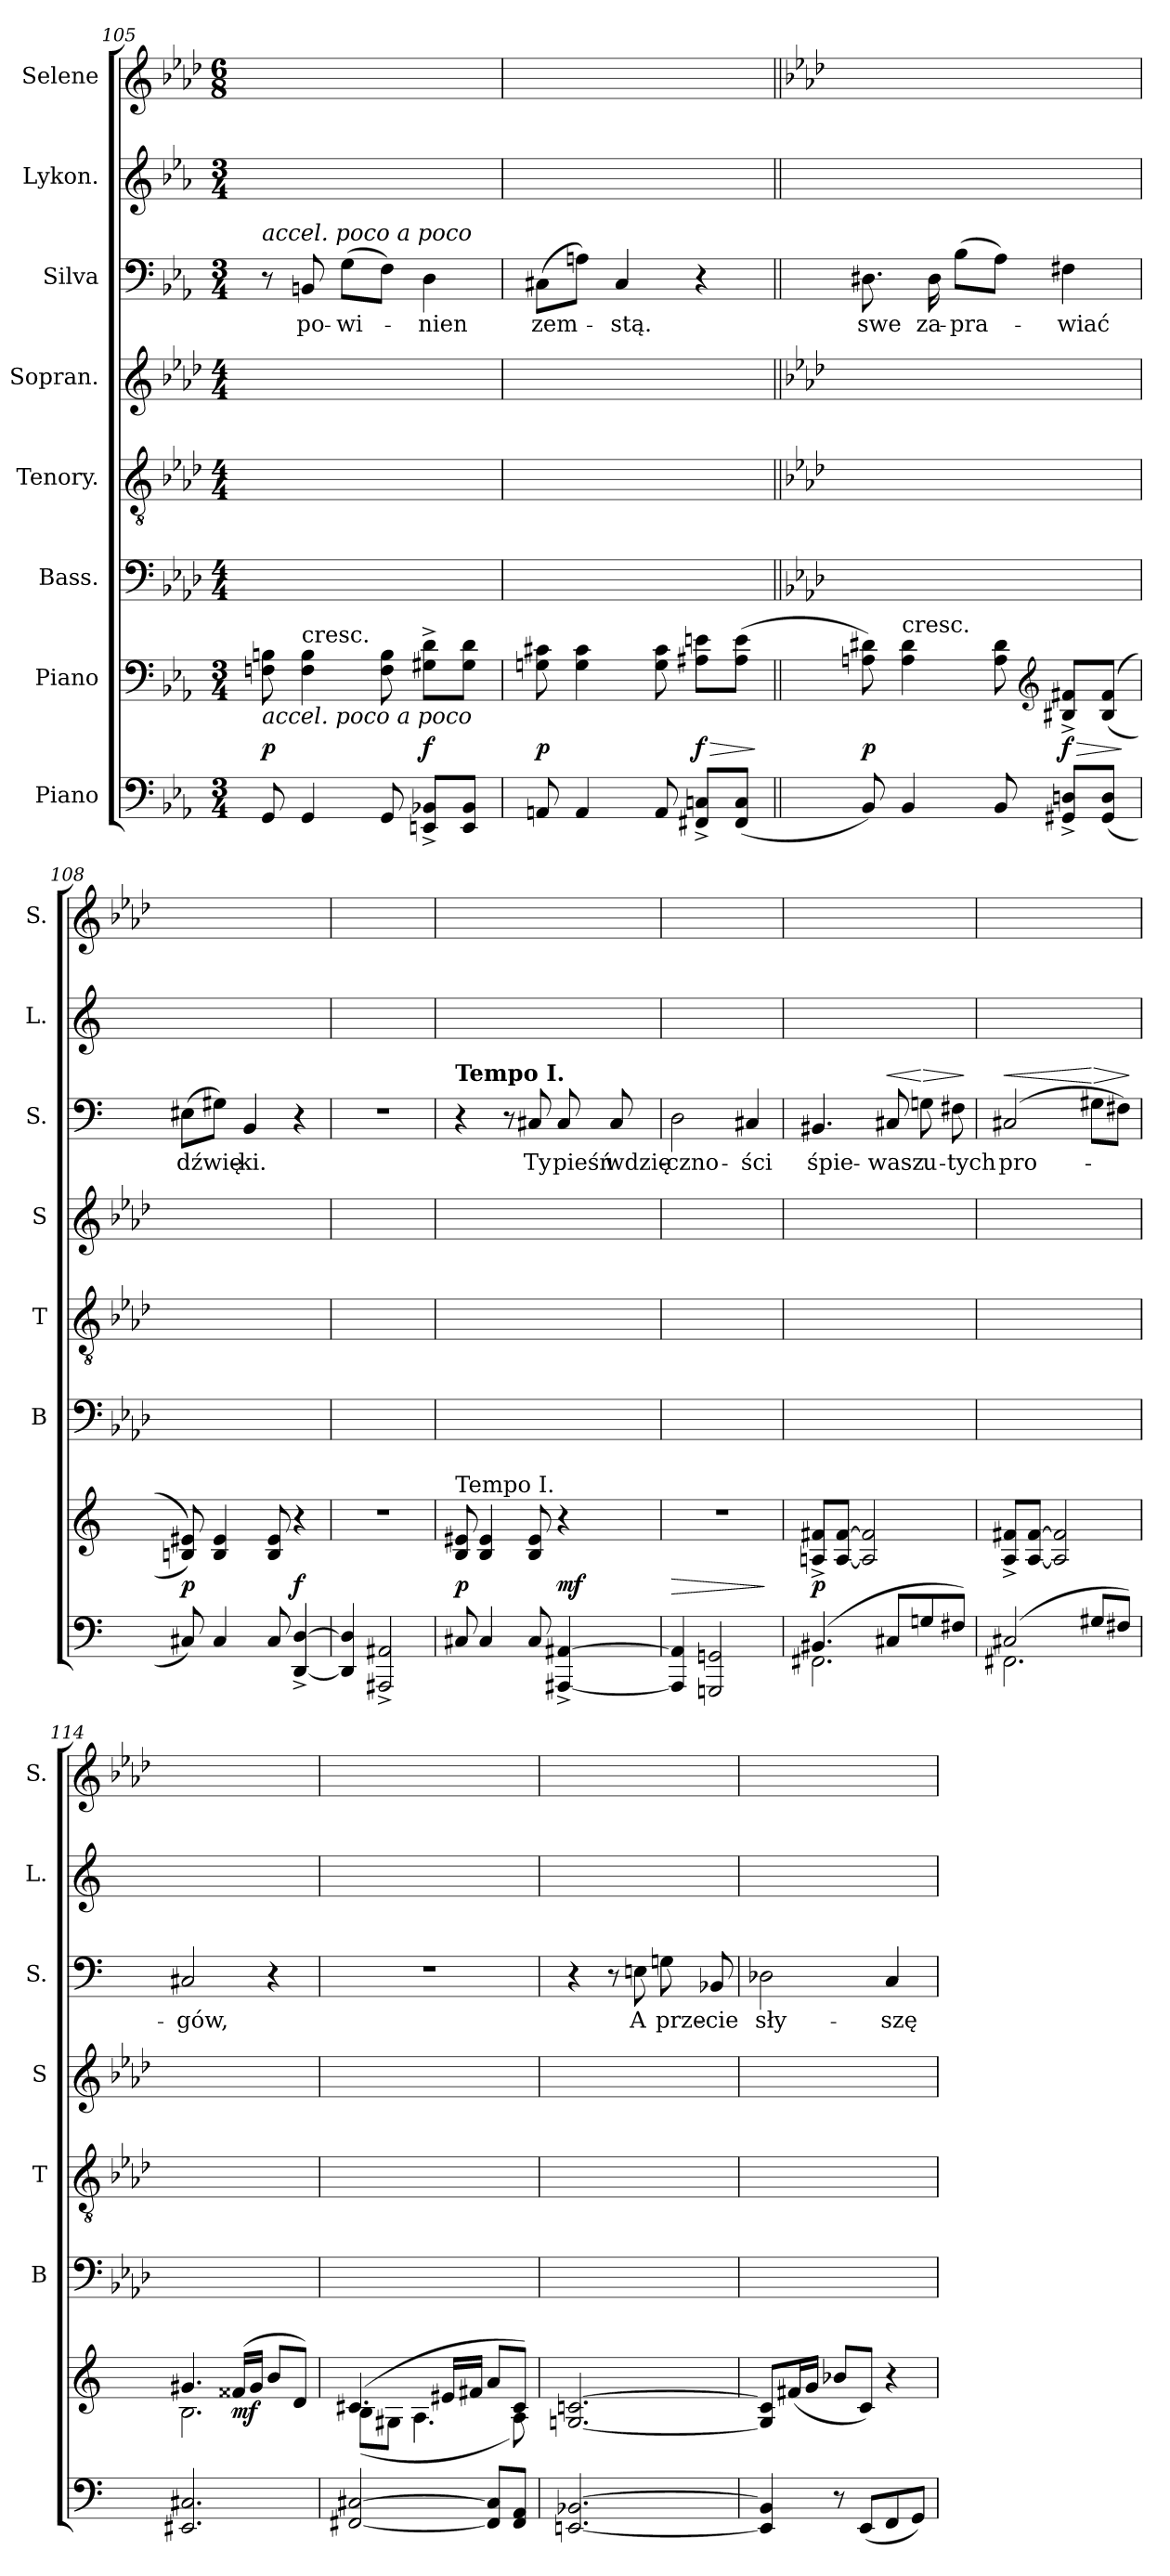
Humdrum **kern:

**kern	**kern	**dynam	**kern	**kern	**kern	**kern	**text	**dynam	**kern	**kern
*part8	*part7	*part7	*part6	*part5	*part4	*part3	*part3	*part3	*part2	*part1
*staff8	*staff7	*staff7	*staff6	*staff5	*staff4	*staff3	*staff3	*staff3	*staff2	*staff1
*I"Piano	*I"Piano	*	*I"Bass.	*I"Tenory.	*I"Sopran.	*I"Silva	*	*	*I"Lykon.	*I"Selene
*	*	*	*I'B	*I'T	*I'S	*I'S.	*	*	*I'L.	*I'S.
*clefF4	*clefF4	*	*clefF4	*clefGv2	*clefG2	*clefF4	*	*	*clefG2	*clefG2
*k[b-e-a-]	*k[b-e-a-]	*	*k[b-e-a-d-]	*k[b-e-a-d-]	*k[b-e-a-d-]	*k[b-e-a-]	*	*	*k[b-e-a-]	*k[b-e-a-d-]
*	*	*	*A-:	*A-:	*A-:	*	*	*	*	*A-:
*M3/4	*M3/4	*	*M4/4	*M4/4	*M4/4	*M3/4	*	*	*M3/4	*M6/8
=105	=105	=105	=105	=105	=105	=105	=105	=105	=105	=105
!	!	!	!	!	!	!LO:TX:a:i:t=accel. poco a poco	!	!	!	!
!	!LO:TX:b:i:t=accel. poco a poco	!	!	!	!	!	!	!	!	!
8GG/	8Fn\ 8Bn\	p	2.ryy	2.ryy	2.ryy	8r	.	.	2.ryy	2.ryy
!	!LO:TX:t=cresc.	!	!	!	!	!	!	!	!	!
4GG/	4F\ 4B\	.	.	.	.	8BBn/	po-	.	.	.
.	.	.	.	.	.	(8G\L	-wi-	.	.	.
8GG/	8F\ 8B\	.	.	.	.	8F\J)	.	.	.	.
8EEn^/ 8BB-X^/L	8G#X^\ 8d^\L	f	.	.	.	4D\	-nien	.	.	.
8EE/ 8BB-/J	8G#\ 8d\J	.	.	.	.	.	.	.	.	.
=106	=106	=106	=106	=106	=106	=106	=106	=106	=106	=106
8AAn/	8Gn\ 8c#X\	p	2.ryy	2.ryy	2.ryy	(8C#X\L	zem-	.	2.ryy	2.ryy
4AA/	4G\ 4c#\	.	.	.	.	8An\J)	.	.	.	.
.	.	.	.	.	.	4C#/	-stą.	.	.	.
8AA/	8G\ 8c#\	.	.	.	.	.	.	.	.	.
!	!	!LO:HP:b	!	!	!	!	!	!	!	!
8FF#X^/ 8Cn^/L	8A#X\ 8en\L	> f	.	.	.	4r	.	.	.	.
(8FF#/ 8C/J	(8A#\ 8e\J	.	.	.	.	.	.	.	.	.
.	.	]	.	.	.	.	.	.	.	.
=107||	=107||	=107||	=107||	=107||	=107||	=107||	=107||	=107||	=107||	=107||
*k[]	*k[]	*	*	*	*	*k[]	*	*	*k[]	*
8BB/)	8An\ 8d#X\)	p	2.ryy	2.ryy	2.ryy	8.D#X\	swe	.	2.ryy	2.ryy
!	!LO:TX:t=cresc.	!	!	!	!	!	!	!	!	!
4BB/	4A\ 4d#\	.	.	.	.	.	.	.	.	.
.	.	.	.	.	.	16D#\	za-	.	.	.
.	.	.	.	.	.	(8B\L	-pra-	.	.	.
8BB/	8A\ 8d#\	.	.	.	.	8A\J)	.	.	.	.
*	*clefG2	*	*	*	*	*	*	*	*	*
!	!	!LO:HP:b	!	!	!	!	!	!	!	!
8GG#X^/ 8Dn^/L	8B#X^/ 8f#X^/L	> f	.	.	.	4F#X\	-wiać	.	.	.
(8GG#/ 8D/J	(<(>8B#/ 8f#/J	.	.	.	.	.	.	.	.	.
.	.	]	.	.	.	.	.	.	.	.
=108	=108	=108	=108	=108	=108	=108	=108	=108	=108	=108
8C#X/)	8Bn/ 8e#X/))	p	2.ryy	2.ryy	2.ryy	(8E#X\L	dźwię-	.	2.ryy	2.ryy
4C#/	4B/ 4e#/	.	.	.	.	8G#X\J)	.	.	.	.
.	.	.	.	.	.	4BB/	-ki.	.	.	.
8C#/	8B/ 8e#/	.	.	.	.	.	.	.	.	.
[4DD^>/ [4D^>/	4r	f	.	.	.	4r	.	.	.	.
=109	=109	=109	=109	=109	=109	=109	=109	=109	=109	=109
4DD]/ 4D]/	2.r	.	2.ryy	2.ryy	2.ryy	2.r	.	.	2.ryy	2.ryy
2AAA#X^>/ 2AA#X^>/	.	.	.	.	.	.	.	.	.	.
=110	=110	=110	=110	=110	=110	=110	=110	=110	=110	=110
!	!	!	!	!	!	!LO:TX:a:B:t=Tempo I.	!	!	!	!
!	!LO:TX:a:t=Tempo I.	!	!	!	!	!	!	!	!	!
8C#X/	8B/ 8e#X/	p	2.ryy	2.ryy	2.ryy	4r	.	.	2.ryy	2.ryy
4C#/	4B/ 4e#/	.	.	.	.	.	.	.	.	.
.	.	.	.	.	.	8r	.	.	.	.
8C#/	8B/ 8e#/	.	.	.	.	8C#X/	Ty	.	.	.
[4AAA#X^>/ [4AA#X^>/	4r	mf	.	.	.	8C#/	pieśń	.	.	.
.	.	.	.	.	.	8C#/	wdzię-	.	.	.
=111	=111	=111	=111	=111	=111	=111	=111	=111	=111	=111
!	!	!LO:HP:b	!	!	!	!	!	!	!	!
4AAA#]/ 4AA#]/	2.r	>	2.ryy	2.ryy	2.ryy	2D\	-czno-	.	2.ryy	2.ryy
2GGGn/ 2GGn/	.	.	.	.	.	.	.	.	.	.
.	.	.	.	.	.	4C#X/	-ści	.	.	.
.	.	]	.	.	.	.	.	.	.	.
=112	=112	=112	=112	=112	=112	=112	=112	=112	=112	=112
*^	*	*	*	*	*	*	*	*	*	*
(4.BB#X/	2.FF#X\	8An^/ 8f#X^/L	p	2.ryy	2.ryy	2.ryy	4.BB#X/	śpie-	.	2.ryy	2.ryy
.	.	[8A/ [8f#/J	.	.	.	.	.	.	.	.	.
.	.	2A]/ 2f#]/	.	.	.	.	.	.	.	.	.
!	!	!	!	!	!	!	!	!	!LO:HP:a	!	!
8C#X/L	.	.	.	.	.	.	8C#X/	-wasz	<	.	.
!	!	!	!	!	!	!	!	!	!LO:HP:n=1:a	!	!
8Gn/	.	.	.	.	.	.	8Gn\	u-	[ >	.	.
8F#X/J)	.	.	.	.	.	.	8F#X\	-tych	.	.	.
*v	*v	*	*	*	*	*	*	*	*	*	*
.	.	.	.	.	.	.	.	]	.	.
=113	=113	=113	=113	=113	=113	=113	=113	=113	=113	=113
*^	*	*	*	*	*	*	*	*	*	*
!	!	!	!	!	!	!	!	!	!LO:HP:a	!	!
(2C#X/	2.FF#X\	8A^/ 8f#X^/L	.	2.ryy	2.ryy	2.ryy	(2C#X/	pro-	<	2.ryy	2.ryy
.	.	[8A/ [8f#/J	.	.	.	.	.	.	.	.	.
.	.	2A]/ 2f#]/	.	.	.	.	.	.	.	.	.
!	!	!	!	!	!	!	!	!	!LO:HP:n=1:a	!	!
8G#X/L	.	.	.	.	.	.	8G#X\L	.	[ >	.	.
8F#X/J)	.	.	.	.	.	.	8F#X\J)	.	.	.	.
*v	*v	*	*	*	*	*	*	*	*	*	*
.	.	.	.	.	.	.	.	]	.	.
=114	=114	=114	=114	=114	=114	=114	=114	=114	=114	=114
*	*^	*	*	*	*	*	*	*	*	*
2.EE#X/ 2.C#X/	4.g#X/	2.B\	.	2.ryy	2.ryy	2.ryy	2C#X/	-gów,	.	2.ryy	2.ryy
.	(<16f##X/LL	.	mf	.	.	.	.	.	.	.	.
.	16g#/JJ	.	.	.	.	.	.	.	.	.	.
.	8b/L	.	.	.	.	.	4r	.	.	.	.
.	8d/J)	.	.	.	.	.	.	.	.	.	.
=115	=115	=115	=115	=115	=115	=115	=115	=115	=115	=115	=115
[2FF#X/ [2C#X/	(4.c#X/	(8B\L	.	2.ryy	2.ryy	2.ryy	2.r	.	.	2.ryy	2.ryy
.	.	8G#X\J	.	.	.	.	.	.	.	.	.
.	.	4.A\	.	.	.	.	.	.	.	.	.
.	16e#X/LL	.	.	.	.	.	.	.	.	.	.
.	16f#X/JJ	.	.	.	.	.	.	.	.	.	.
8FF#]/ 8C#]/L	8a/L	.	.	.	.	.	.	.	.	.	.
8FF#/ 8AA/J	8c#/J)	8A\)	.	.	.	.	.	.	.	.	.
*	*v	*v	*	*	*	*	*	*	*	*	*
=116	=116	=116	=116	=116	=116	=116	=116	=116	=116	=116
[2.EEn/ [2.BB-X/	[2.Gn/ [2.cn/	.	2.ryy	2.ryy	2.ryy	4r	.	.	2.ryy	2.ryy
.	.	.	.	.	.	8r	.	.	.	.
.	.	.	.	.	.	8En\	A	.	.	.
.	.	.	.	.	.	8Gn\	prze-	.	.	.
.	.	.	.	.	.	8BB-X/	-cie	.	.	.
=117	=117	=117	=117	=117	=117	=117	=117	=117	=117	=117
4EE]/ 4BB-]/	8G]/ 8c]/L	.	2.ryy	2.ryy	2.ryy	2D-X\	sły-	.	2.ryy	2.ryy
.	(16f#X/L	.	.	.	.	.	.	.	.	.
.	16g/JJ	.	.	.	.	.	.	.	.	.
8r	8b-X/L	.	.	.	.	.	.	.	.	.
(8EE/L	8c/J)	.	.	.	.	.	.	.	.	.
8FF/	4r	.	.	.	.	4C/	-szę	.	.	.
8GG/J)	.	.	.	.	.	.	.	.	.	.
=	=	=	=	=	=	=	=	=	=	=
*-	*-	*-	*-	*-	*-	*-	*-	*-	*-	*-
